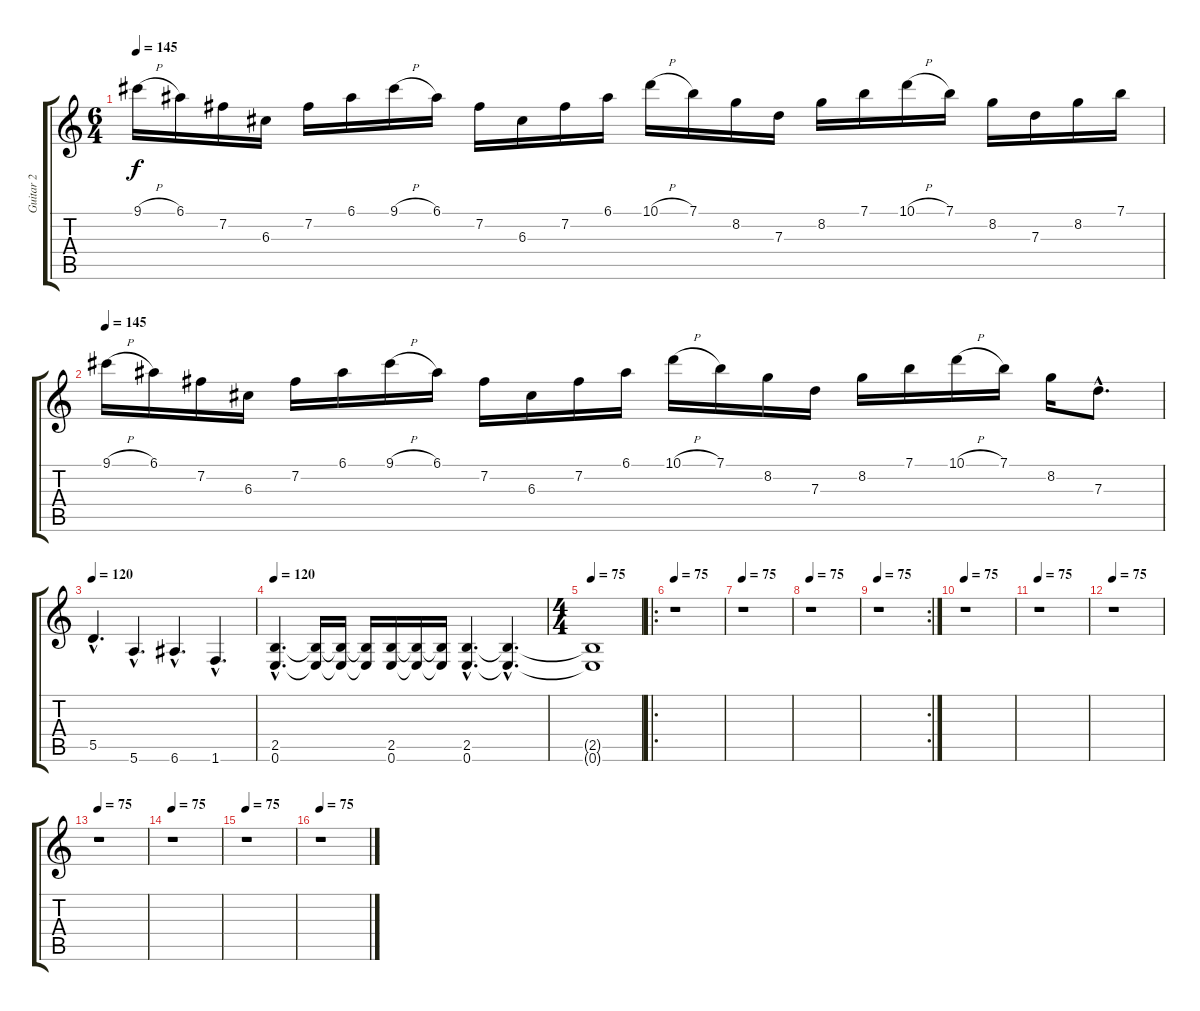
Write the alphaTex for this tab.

\track ("Guitar 2" "Guitar 2") {instrument distortionguitar}
\staff {score tabs}
\tuning (E4 B3 G3 D3 A2 E2) {hide}
\ts (6 4)
\tempo 145
\clef g2
\ks c
9.1{h}.16{dy f} 6.1.16 7.2.16 6.3.16 7.2.16 6.1.16 9.1{h}.16 6.1.16 7.2.16 6.3.16 7.2.16 6.1.16 10.1{h}.16 7.1.16 8.2.16 7.3.16 8.2.16 7.1.16 10.1{h}.16 7.1.16 8.2.16 7.3.16 8.2.16 7.1.16 |
\tempo 145
9.1{h}.16 6.1.16 7.2.16 6.3.16 7.2.16 6.1.16 9.1{h}.16 6.1.16 7.2.16 6.3.16 7.2.16 6.1.16 10.1{h}.16 7.1.16 8.2.16 7.3.16 8.2.16 7.1.16 10.1{h}.16 7.1.16 8.2.16 7.3{hac}.8{d} |
\tempo 120
5.5{hac}.4{d} 5.6{hac}.4{d} 6.6{hac}.4{d} 1.6{hac}.4{d} |
\tempo 120
(2.5{hac} 0.6{hac}).4{d} (2.5{t} 0.6{t}).16 (2.5{t} 0.6{t}).16 (2.5{t} 0.6{t}).16 (2.5 0.6).16 (2.5{t} 0.6{t}).16 (2.5{t} 0.6{t}).16 (2.5{hac} 0.6{hac}).4{d} (2.5{hac t} 0.6{hac t}).4{d} |
\ts (4 4)
\tempo 75
(2.5{t} 0.6{t}).1{volume 0} |
\ro
\tempo 75
r.1 |
\tempo 75
r.1 |
\tempo 75
r.1 |
\rc 2
\tempo 75
r.1 |
\tempo 75
r.1 |
\tempo 75
r.1 |
\tempo 75
r.1 |
\tempo 75
r.1 |
\tempo 75
r.1 |
\tempo 75
r.1 |
\tempo 75
r.1
